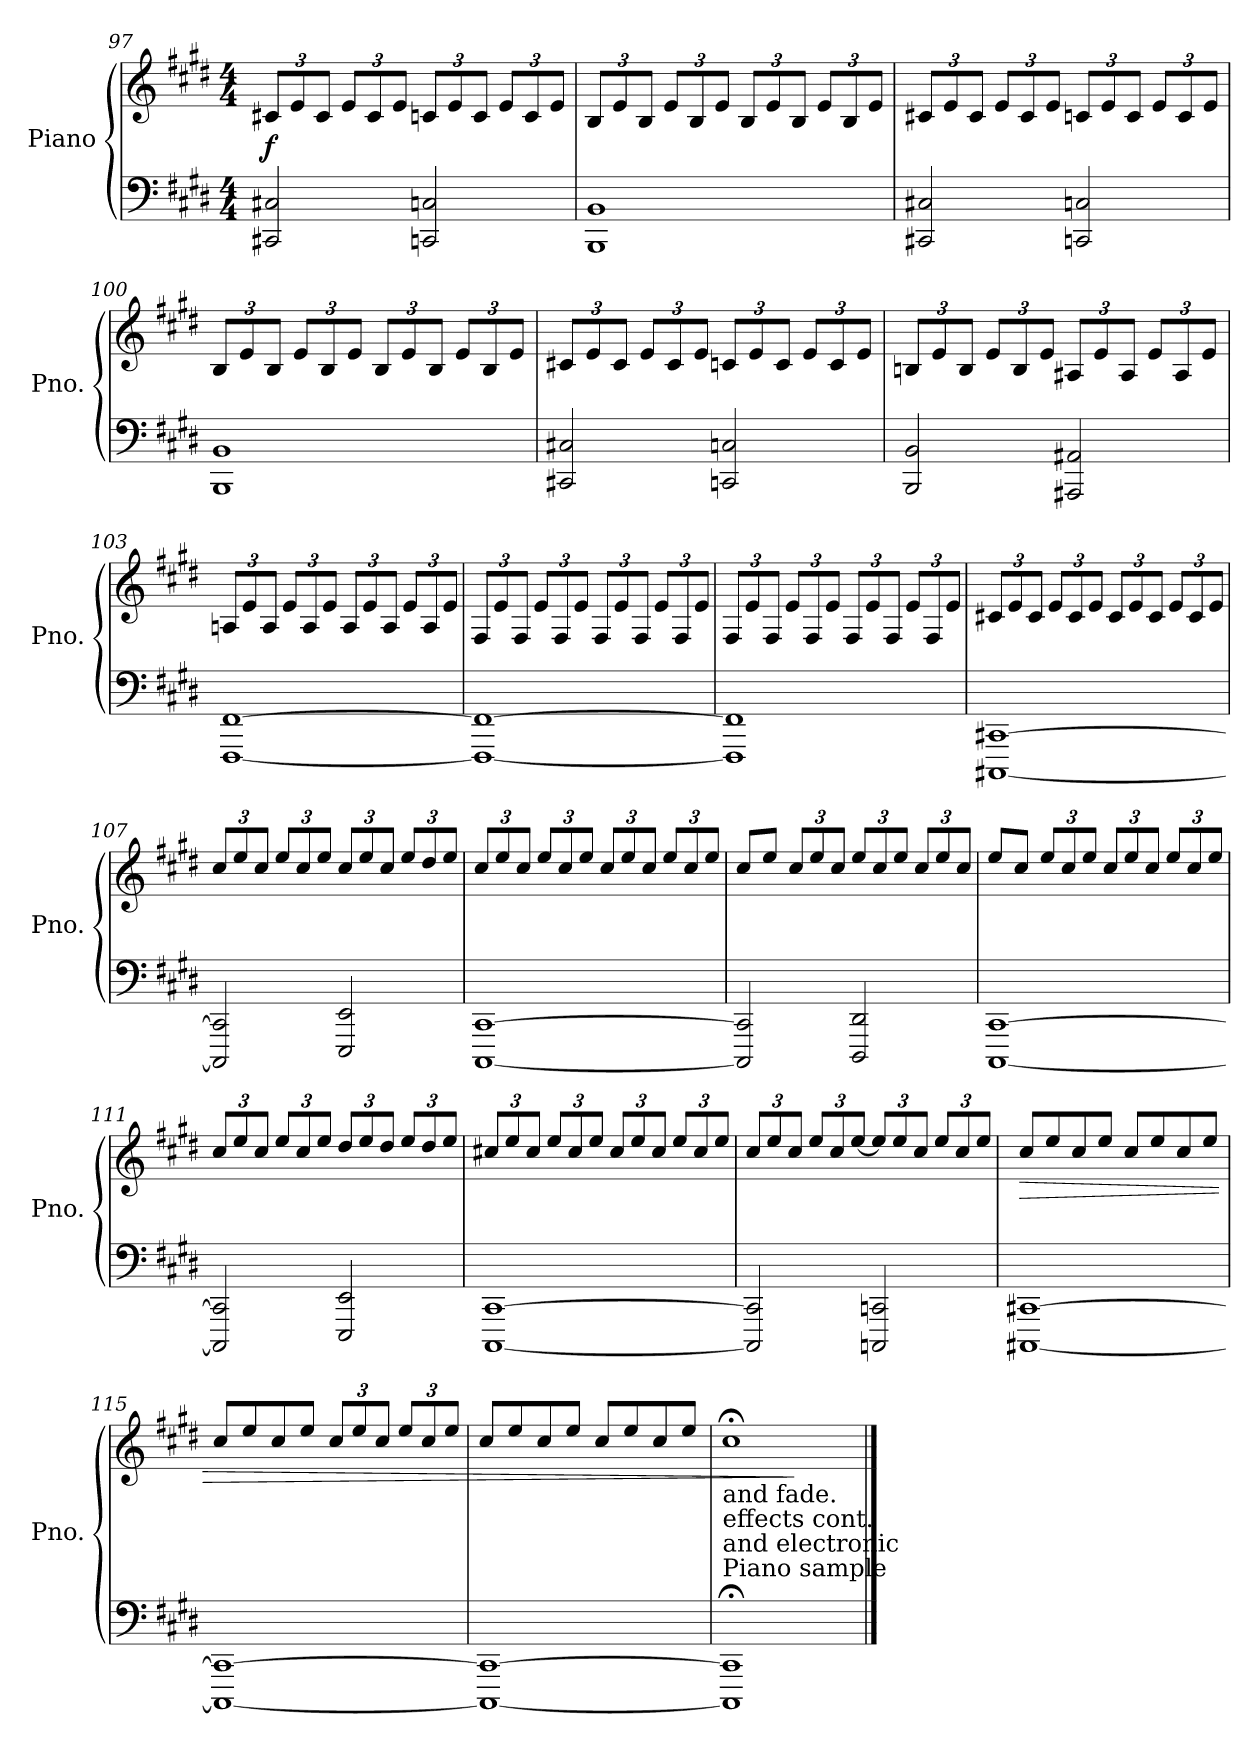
**kern	**kern	**dynam
*part1	*part1	*part1
*staff2	*staff1	*staff1/2
*I"Piano	*	*
*I'Pno.	*	*
!!LO:LB:g=z
*clefF4	*clefG2	*
*k[f#c#g#d#]	*k[f#c#g#d#]	*
*M4/4	*M4/4	*
*	*Xbrackettup	*
=97	=97	=97
!	!	!LO:DY:b
2CC#X/ 2C#X/	12c#X/L	f
.	12e/	.
.	12c#/J	.
.	12e/L	.
.	12c#/	.
.	12e/J	.
2CCn/ 2Cn/	12cn/L	.
.	12e/	.
.	12c/J	.
.	12e/L	.
.	12c/	.
.	12e/J	.
=98	=98	=98
1BBB 1BB	12B/L	.
.	12e/	.
.	12B/J	.
.	12e/L	.
.	12B/	.
.	12e/J	.
.	12B/L	.
.	12e/	.
.	12B/J	.
.	12e/L	.
.	12B/	.
.	12e/J	.
=99	=99	=99
2CC#X/ 2C#X/	12c#X/L	.
.	12e/	.
.	12c#/J	.
.	12e/L	.
.	12c#/	.
.	12e/J	.
2CCn/ 2Cn/	12cn/L	.
.	12e/	.
.	12c/J	.
.	12e/L	.
.	12c/	.
.	12e/J	.
=100	=100	=100
1BBB 1BB	12B/L	.
.	12e/	.
.	12B/J	.
.	12e/L	.
.	12B/	.
.	12e/J	.
.	12B/L	.
.	12e/	.
.	12B/J	.
.	12e/L	.
.	12B/	.
.	12e/J	.
=101	=101	=101
2CC#X/ 2C#X/	12c#X/L	.
.	12e/	.
.	12c#/J	.
.	12e/L	.
.	12c#/	.
.	12e/J	.
2CCn/ 2Cn/	12cn/L	.
.	12e/	.
.	12c/J	.
.	12e/L	.
.	12c/	.
.	12e/J	.
!!LO:LB:g=z
=102	=102	=102
2BBB/ 2BB/	12Bn/L	.
.	12e/	.
.	12B/J	.
.	12e/L	.
.	12B/	.
.	12e/J	.
2AAA#X/ 2AA#X/	12A#X/L	.
.	12e/	.
.	12A#/J	.
.	12e/L	.
.	12A#/	.
.	12e/J	.
=103	=103	=103
[1FFF# [1FF#	12An/L	.
.	12e/	.
.	12A/J	.
.	12e/L	.
.	12A/	.
.	12e/J	.
.	12A/L	.
.	12e/	.
.	12A/J	.
.	12e/L	.
.	12A/	.
.	12e/J	.
=104	=104	=104
1FFF#_ 1FF#_	12F#/L	.
.	12e/	.
.	12F#/J	.
.	12e/L	.
.	12F#/	.
.	12e/J	.
.	12F#/L	.
.	12e/	.
.	12F#/J	.
.	12e/L	.
.	12F#/	.
.	12e/J	.
=105	=105	=105
1FFF#] 1FF#]	12F#/L	.
.	12e/	.
.	12F#/J	.
.	12e/L	.
.	12F#/	.
.	12e/J	.
.	12F#/L	.
.	12e/	.
.	12F#/J	.
.	12e/L	.
.	12F#/	.
.	12e/J	.
=106	=106	=106
[1CCC#X [1CC#X	12c#X/L	.
.	12e/	.
.	12c#/J	.
.	12e/L	.
.	12c#/	.
.	12e/J	.
.	12c#/L	.
.	12e/	.
.	12c#/J	.
.	12e/L	.
.	12c#/	.
.	12e/J	.
!!LO:LB:g=z
=107	=107	=107
*	*8ba	*
2CCC#/] 2CC#/]	12c#/L	.
.	12e/	.
.	12c#/J	.
.	12e/L	.
.	12c#/	.
.	12e/J	.
2EEE/ 2EE/	12c#/L	.
.	12e/	.
.	12c#/J	.
.	12e/L	.
.	12d#/	.
.	12e/J	.
=108	=108	=108
[1CCC# [1CC#	12c#/L	.
.	12e/	.
.	12c#/J	.
.	12e/L	.
.	12c#/	.
.	12e/J	.
.	12c#/L	.
.	12e/	.
.	12c#/J	.
.	12e/L	.
.	12c#/	.
.	12e/J	.
=109	=109	=109
2CCC#/] 2CC#/]	8c#/L	.
.	8e/J	.
.	12c#/L	.
.	12e/	.
.	12c#/J	.
2DDD#/ 2DD#/	12e/L	.
.	12c#/	.
.	12e/J	.
.	12c#/L	.
.	12e/	.
.	12c#/J	.
=110	=110	=110
[1CCC# [1CC#	8e/L	.
.	8c#/J	.
.	12e/L	.
.	12c#/	.
.	12e/J	.
.	12c#/L	.
.	12e/	.
.	12c#/J	.
.	12e/L	.
.	12c#/	.
.	12e/J	.
=111	=111	=111
2CCC#/] 2CC#/]	12c#/L	.
.	12e/	.
.	12c#/J	.
.	12e/L	.
.	12c#/	.
.	12e/J	.
2EEE/ 2EE/	12d#/L	.
.	12e/	.
.	12d#/J	.
.	12e/L	.
.	12d#/	.
.	12e/J	.
!!LO:LB:g=z
=112	=112	=112
[1CCC# [1CC#	12c#X/L	.
.	12e/	.
.	12c#/J	.
.	12e/L	.
.	12c#/	.
.	12e/J	.
.	12c#/L	.
.	12e/	.
.	12c#/J	.
.	12e/L	.
.	12c#/	.
.	12e/J	.
=113	=113	=113
2CCC#/] 2CC#/]	12c#/L	.
.	12e/	.
.	12c#/J	.
.	12e/L	.
.	12c#/	.
.	[12e/J	.
2CCCn/ 2CCn/	12e/L]	.
.	12e/	.
.	12c#/J	.
.	12e/L	.
.	12c#/	.
.	12e/J	.
=114	=114	=114
!	!	!LO:HP:b
[1CCC#X [1CC#X	8c#/L	>
.	8e/	.
.	8c#/	.
.	8e/J	.
.	8c#/L	.
.	8e/	.
.	8c#/	.
.	8e/J	.
=115	=115	=115
1CCC#_ 1CC#_	8c#/L	.
.	8e/	.
.	8c#/	.
.	8e/J	.
.	12c#/L	.
.	12e/	.
.	12c#/J	.
.	12e/L	.
.	12c#/	.
.	12e/J	.
=116	=116	=116
1CCC#_ 1CC#_	8c#/L	.
.	8e/	.
.	8c#/	.
.	8e/J	.
.	8c#/L	.
.	8e/	.
.	8c#/	.
.	8e/J	.
=117	=117	=117
!LO:TX:a:t=Piano sample	!	!
!LO:TX:a:t=and electronic	!	!
!LO:TX:a:t=effects cont.	!	!
!LO:TX:a:t=and fade.	!	!
1CCC#];< 1CC#];<	1c#;<	.
.	.	]
*X8ba	*	*
==	==	==
*-	*-	*-
